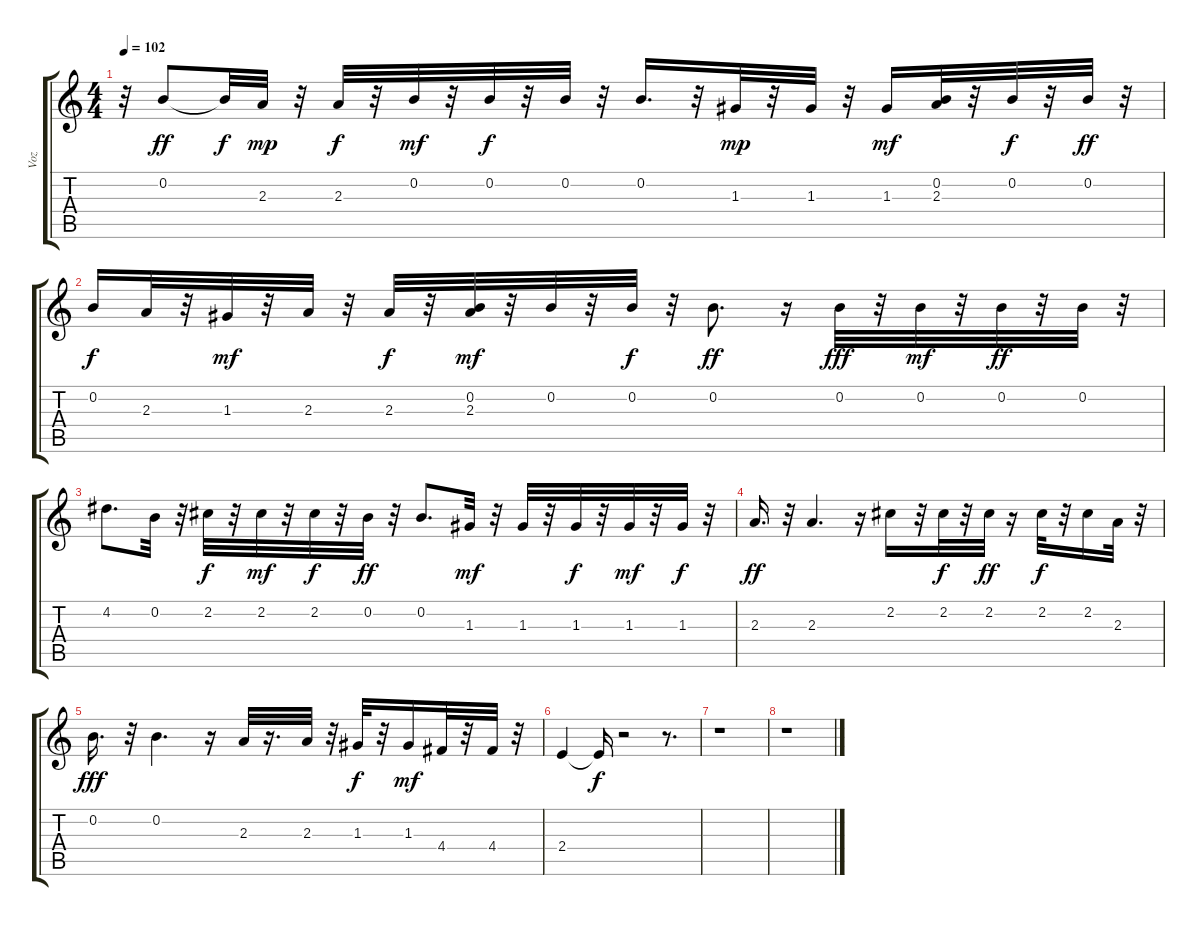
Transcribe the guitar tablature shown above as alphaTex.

\track ("Voz" "Voz") {instrument acousticguitarsteel}
\staff {score tabs}
\tuning (E4 B3 G3 D3 A2 E2) {hide}
\ts (4 4)
\tempo 102
\clef g2
\ks c
r.32{dy mf} 0.2.8{dy ff} 0.2{t}.32{dy f} 2.3.32{dy mp} r.32 2.3.32{dy f} r.32 0.2.32{dy mf} r.32 0.2.32{dy f} r.32 0.2.32 r.32 0.2.16{d} r.32 1.3.32{dy mp} r.32 1.3.32 r.32 1.3.16{dy mf} (0.2 2.3).32 r.32 0.2.32{dy f} r.32 0.2.32{dy ff} r.32 |
0.2.16{dy f} 2.3.32 r.32 1.3.32{dy mf} r.32 2.3.32 r.32 2.3.32{dy f} r.32 (0.2 2.3).32{dy mf} r.32 0.2.32 r.32 0.2.32{dy f} r.32 0.2.8{d dy ff} r.16 0.2.32{dy fff} r.32 0.2.32{dy mf} r.32 0.2.32{dy ff} r.32 0.2.32 r.32 |
4.2.8{d} 0.2.32 r.32 2.2.32{dy f} r.32 2.2.32{dy mf} r.32 2.2.32{dy f} r.32 0.2.32{dy ff} r.32 0.2.8{d} 1.3.32{dy mf} r.32 1.3.32 r.32 1.3.32{dy f} r.32 1.3.32{dy mf} r.32 1.3.32{dy f} r.32 |
2.3.16{d dy ff} r.32 2.3.4{d} r.16 2.2.16 r.32 2.2.32{dy f} r.32 2.2.32{dy ff} r.16 2.2.32{dy f} r.32 2.2.16 2.3.32 r.32 |
0.2.16{d dy fff} r.32 0.2.4{d} r.16 2.3.32 r.16{d} 2.3.32 r.32 1.3.32{dy f} r.32 1.3.16{dy mf} 4.4.32 r.32 4.4.32 r.32 |
2.4.4 2.4{t}.16{dy f} r.2 r.8{d} |
r.1 |
r.1
